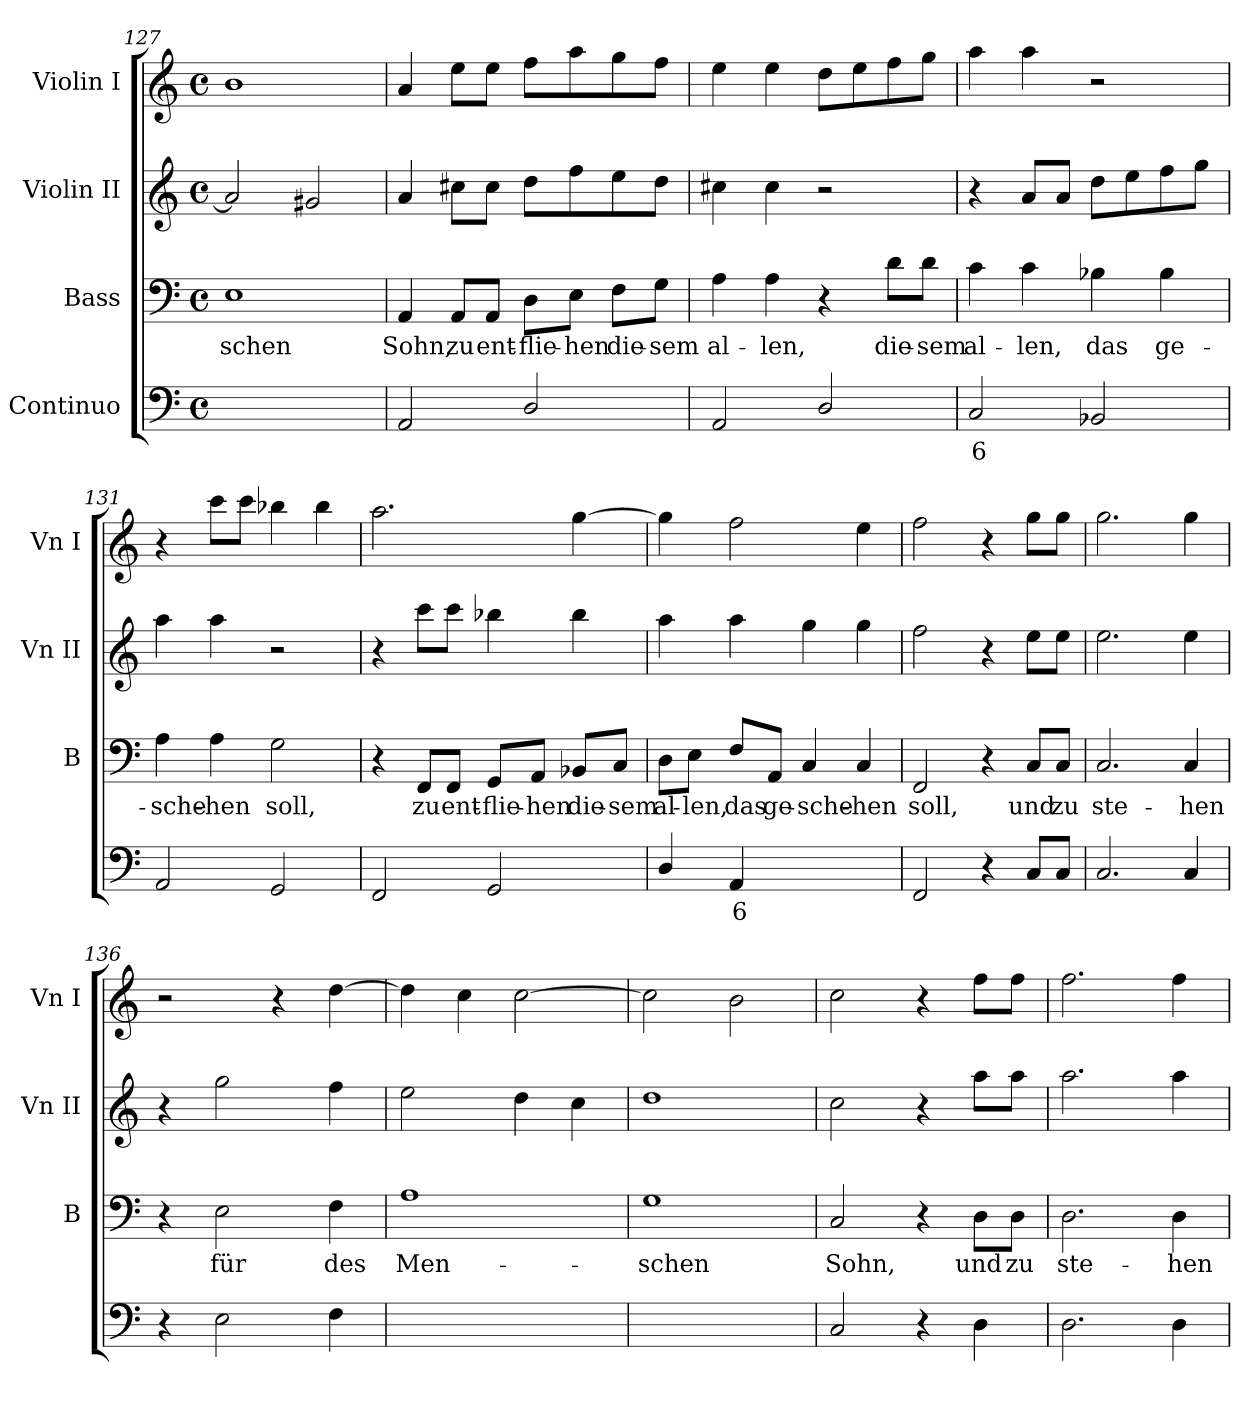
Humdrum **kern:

**kern	**text	**kern	**text	**kern	**kern
*part4	*part4	*part3	*part3	*part2	*part1
*staff4	*staff4	*staff3	*staff3	*staff2	*staff1
*I"Continuo	*	*I"Bass	*	*I"Violin II	*I"Violin I
*	*	*I'B	*	*I'Vn II	*I'Vn I
!!LO:LB:g=z
*clefF4	*	*clefF4	*	*clefG2	*clefG2
*k[]	*	*k[]	*	*k[]	*k[]
*C:	*	*C:	*	*C:	*C:
*M4/4	*	*M4/4	*	*M4/4	*M4/4
*met(c)	*	*met(c)	*	*met(c)	*met(c)
=127	=127	=127	=127	=127	=127
!	!LO:LY:b	!	!LO:LY:b	!	!
[2Eyy	4	1E	-schen	2a]	1b
2Eyy]	.	.	.	2g#X	.
=128	=128	=128	=128	=128	=128
!	!	!	!LO:LY:b	!	!
2AA	.	4AA	Sohn,	4a	4a
!	!	!	!LO:LY:b	!	!
.	.	8AA/L	zu	8cc#XL	8eeL
!	!	!	!LO:LY:b	!	!
.	.	8AA/J	ent-	8cc#J	8eeJ
!	!	!	!LO:LY:b	!	!
2D/	.	8D\L	-flie-	8ddL	8ffL
!	!	!	!LO:LY:b	!	!
.	.	8E\J	-hen	8ff	8aa
!	!	!	!LO:LY:b	!	!
.	.	8F\L	die-	8ee	8gg
!	!	!	!LO:LY:b	!	!
.	.	8G\J	-sem	8ddJ	8ffJ
=129	=129	=129	=129	=129	=129
!	!	!	!LO:LY:b	!	!
2AA	.	4A	al-	4cc#X	4ee
!	!	!	!LO:LY:b	!	!
.	.	4A	-len,	4cc#	4ee
2D/	.	4r	.	2r	8ddL
.	.	.	.	.	8ee
!	!	!	!LO:LY:b	!	!
.	.	8d\L	die-	.	8ff
!	!	!	!LO:LY:b	!	!
.	.	8d\J	-sem	.	8ggJ
=130	=130	=130	=130	=130	=130
!	!LO:LY:b	!	!LO:LY:b	!	!
2C	6	4c	al-	4r	4aa
!	!	!	!LO:LY:b	!	!
.	.	4c	-len,	8aL	4aa
.	.	.	.	8aJ	.
!	!	!	!LO:LY:b	!	!
2BB-X	.	4B-X	das	8ddL	2r
.	.	.	.	8ee	.
!	!	!	!LO:LY:b	!	!
.	.	4B-	ge-	8ff	.
.	.	.	.	8ggJ	.
=131	=131	=131	=131	=131	=131
!	!	!	!LO:LY:b	!	!
2AA	.	4A	-sche-	4aa	4r
!	!	!	!LO:LY:b	!	!
.	.	4A	-hen	4aa	8cccL
.	.	.	.	.	8cccJ
!	!	!	!LO:LY:b	!	!
2GG	.	2G	soll,	2r	4bb-X
.	.	.	.	.	4bb-
!!LO:LB:g=z
=132	=132	=132	=132	=132	=132
2FF	.	4r	.	4r	2.aa
!	!	!	!LO:LY:b	!	!
.	.	8FF/L	zu	8cccL	.
!	!	!	!LO:LY:b	!	!
.	.	8FF/J	ent-	8cccJ	.
!	!	!	!LO:LY:b	!	!
2GG	.	8GG/L	-flie-	4bb-X	.
!	!	!	!LO:LY:b	!	!
.	.	8AA/J	-hen	.	.
!	!	!	!LO:LY:b	!	!
.	.	8BB-X/L	die-	4bb-	[4gg
!	!	!	!LO:LY:b	!	!
.	.	8C/J	-sem	.	.
=133	=133	=133	=133	=133	=133
!	!	!	!LO:LY:b	!	!
4D/	.	8D\L	al-	4aa	4gg]
!	!	!	!LO:LY:b	!	!
.	.	8E\J	-len,	.	.
!	!LO:LY:b	!	!LO:LY:b	!	!
4AA	6	8F/L	das	4aa	2ff
!	!	!	!LO:LY:b	!	!
.	.	8AA/J	ge-	.	.
!	!LO:LY:b	!	!LO:LY:b	!	!
[4Cyy	4	4C	-sche-	4gg	.
!	!LO:LY:b	!	!LO:LY:b	!	!
4Cyy]	3	4C	-hen	4gg	4ee
=134	=134	=134	=134	=134	=134
!	!	!	!LO:LY:b	!	!
2FF	.	2FF	soll,	2ff	2ff
4r	.	4r	.	4r	4r
!	!	!	!LO:LY:b	!	!
8CL	.	8C/L	und	8eeL	8ggL
!	!	!	!LO:LY:b	!	!
8CJ	.	8C/J	zu	8eeJ	8ggJ
=135	=135	=135	=135	=135	=135
!	!	!	!LO:LY:b	!	!
2.C	.	2.C	ste-	2.ee	2.gg
!	!	!	!LO:LY:b	!	!
4C	.	4C	-hen	4ee	4gg
=136	=136	=136	=136	=136	=136
4r	.	4r	.	4r	2r
!	!	!	!LO:LY:b	!	!
2E	.	2E	für	2gg	.
.	.	.	.	.	4r
!	!	!	!LO:LY:b	!	!
4F	.	4F	des	4ff	[4dd
=137	=137	=137	=137	=137	=137
!	!LO:LY:b	!	!LO:LY:b	!	!
[2Ayy	4	1A	Men-	2ee	4dd]
.	.	.	.	.	4cc
!	!LO:LY:b	!	!	!	!
2Ayy]	3	.	.	4dd	[2cc
.	.	.	.	4cc	.
!!LO:LB:g=z
=138	=138	=138	=138	=138	=138
!	!LO:LY:b	!	!LO:LY:b	!	!
[2Gyy	4	1G	-schen	1dd	2cc]
!	!LO:LY:b	!	!	!	!
2Gyy]	3	.	.	.	2b
=139	=139	=139	=139	=139	=139
!	!	!	!LO:LY:b	!	!
2C	.	2C	Sohn,	2cc	2cc
4r	.	4r	.	4r	4r
!	!	!	!LO:LY:b	!	!
4D	.	8D\L	und	8aaL	8ffL
!	!	!	!LO:LY:b	!	!
.	.	8D\J	zu	8aaJ	8ffJ
=140	=140	=140	=140	=140	=140
!	!	!	!LO:LY:b	!	!
2.D	.	2.D	ste-	2.aa	2.ff
!	!	!	!LO:LY:b	!	!
4D	.	4D	-hen	4aa	4ff
=	=	=	=	=	=
*-	*-	*-	*-	*-	*-
